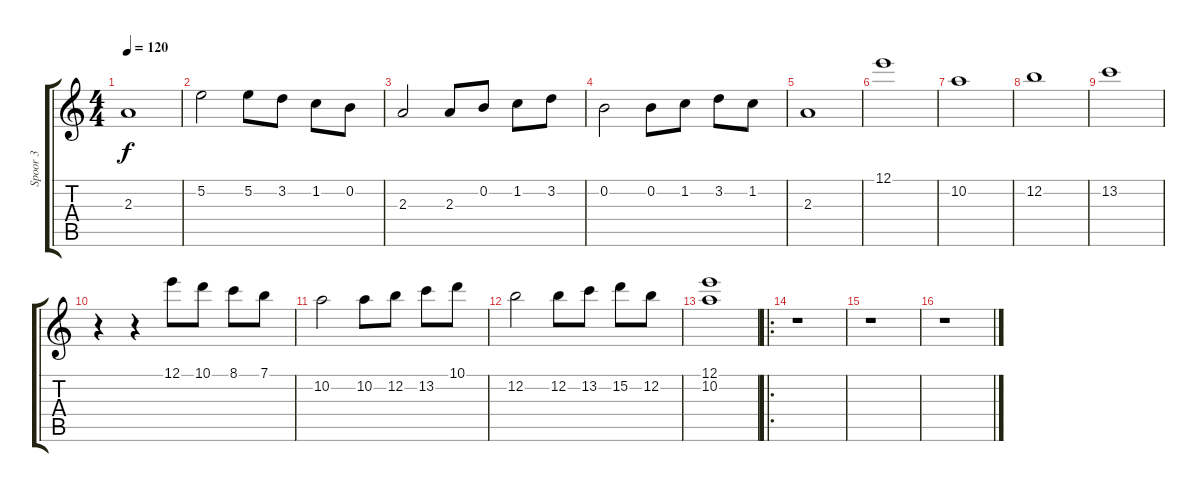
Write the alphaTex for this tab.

\track ("Spoor 3" "Spoor 3") {instrument distortionguitar}
\staff {score tabs}
\tuning (E4 B3 G3 D3 A2 E2) {hide}
\ts (4 4)
\tempo 120
\clef g2
\ks c
2.3.1{dy f} |
5.2.2 5.2.8 3.2.8 1.2.8 0.2.8 |
2.3.2 2.3.8 0.2.8 1.2.8 3.2.8 |
0.2.2 0.2.8 1.2.8 3.2.8 1.2.8 |
2.3.1 |
12.1.1 |
10.2.1 |
12.2.1 |
13.2.1 |
r.4 r.4 12.1.8 10.1.8 8.1.8 7.1.8 |
10.2.2 10.2.8 12.2.8 13.2.8 10.1.8 |
12.2.2 12.2.8 13.2.8 15.2.8 12.2.8 |
(12.1 10.2).1 |
\ro
r.1 |
r.1 |
r.1
